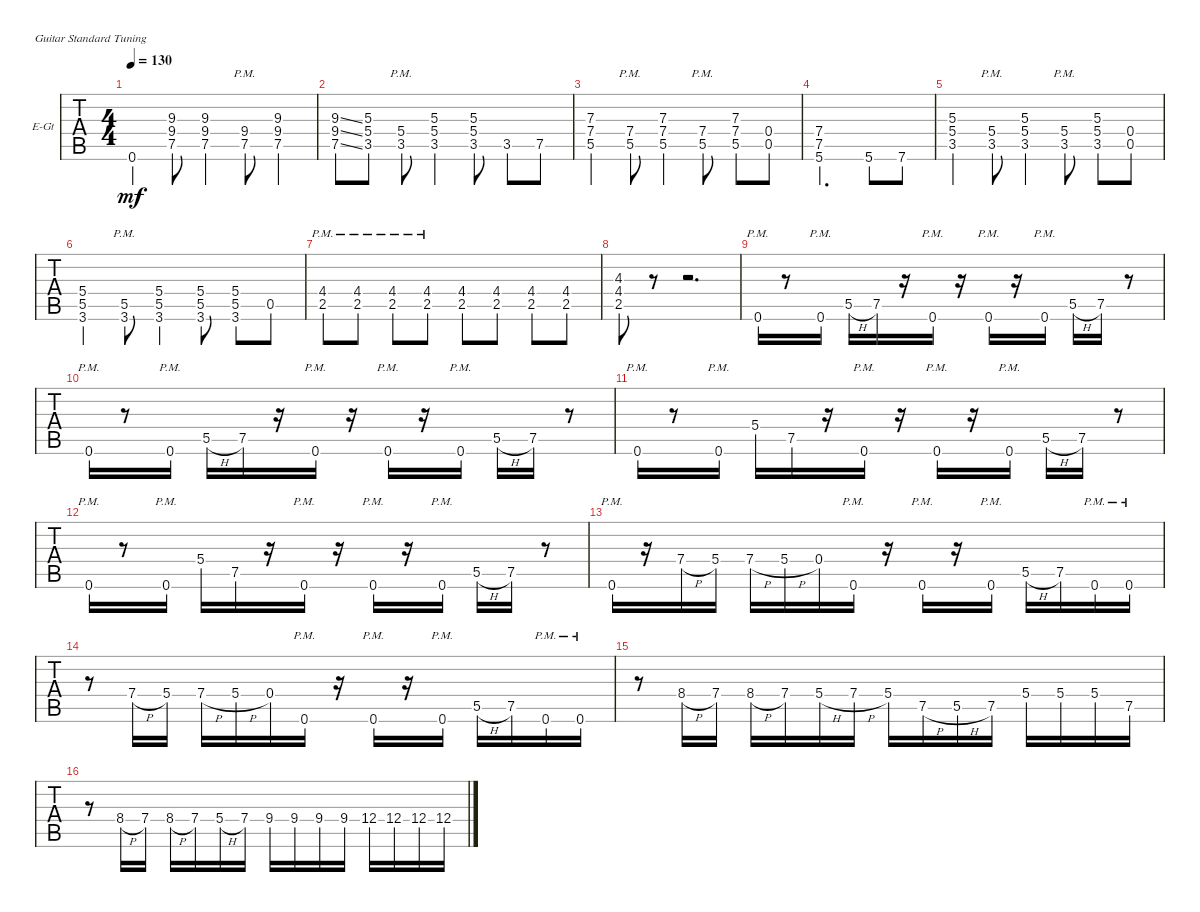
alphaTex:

\defaultSystemsLayout 4
\bracketExtendMode groupsimilarinstruments
\firstSystemTrackNameOrientation horizontal
\otherSystemsTrackNameOrientation horizontal
\track ("Matthew" "E-Gt") {instrument distortionguitar}
\staff {tabs}
\tuning (E4 B3 G3 D3 A2 E2)
\ts (4 4)
\tempo 130
\clef g2
\ks c
0.6.4{dy mf} (7.5 9.4 9.3).8 (7.5 9.4 9.3).4 (7.5{pm} 9.4{pm}).8 (7.5 9.4 9.3).4 |
(7.5{ss} 9.4{ss} 9.3{ss}).8 (3.5 5.4 5.3).8 (3.5{pm} 5.4{pm}).8 (3.5 5.4 5.3).4 (3.5 5.4 5.3).8 3.5.8 7.5.8 |
(5.5 7.4 7.3).4 (5.5{pm} 7.4{pm}).8 (5.5 7.4 7.3).4 (5.5{pm} 7.4{pm}).8 (5.5 7.4 7.3).8 (0.5 0.4).8 |
(5.6 7.5 7.4).2{d} 5.6.8 7.6.8 |
(3.5 5.4 5.3).4 (3.5{pm} 5.4{pm}).8 (3.5 5.4 5.3).4 (3.5{pm} 5.4{pm}).8 (3.5 5.4 5.3).8 (0.5 0.4).8 |
(3.6 5.5 5.4).4 (3.6{pm} 5.5{pm}).8 (3.6 5.5 5.4).4 (3.6 5.5 5.4).8 (3.6 5.5 5.4).8 0.5.8 |
(2.5{pm} 4.4{pm}).8 (2.5{pm} 4.4{pm}).8 (2.5{pm} 4.4{pm}).8 (2.5{pm} 4.4{pm}).8 (2.5 4.4).8 (2.5 4.4).8 (2.5 4.4).8 (4.4 2.5).8 |
(2.5 4.4 4.3).8 r.8 r.2{d} |
0.6{pm}.16 r.8 0.6{pm}.16 5.5{h}.16 7.5.16 r.16 0.6{pm}.16 r.16 0.6{pm}.16 r.16 0.6{pm}.16 5.5{h}.16 7.5.16 r.8 |
0.6{pm}.16 r.8 0.6{pm}.16 5.5{h}.16 7.5.16 r.16 0.6{pm}.16 r.16 0.6{pm}.16 r.16 0.6{pm}.16 5.5{h}.16 7.5.16 r.8 |
0.6{pm}.16 r.8 0.6{pm}.16 5.4.16 7.5.16 r.16 0.6{pm}.16 r.16 0.6{pm}.16 r.16 0.6{pm}.16 5.5{h}.16 7.5.16 r.8 |
0.6{pm}.16 r.8 0.6{pm}.16 5.4.16 7.5.16 r.16 0.6{pm}.16 r.16 0.6{pm}.16 r.16 0.6{pm}.16 5.5{h}.16 7.5.16 r.8 |
0.6{pm}.16 r.16 7.4{h}.16 5.4.16 7.4{h}.16 5.4{h}.16 0.4.16 0.6{pm}.16 r.16 0.6{pm}.16 r.16 0.6{pm}.16 5.5{h}.16 7.5.16 0.6{pm}.16 0.6{pm}.16 |
r.8 7.4{h}.16 5.4.16 7.4{h}.16 5.4{h}.16 0.4.16 0.6{pm}.16 r.16 0.6{pm}.16 r.16 0.6{pm}.16 5.5{h}.16 7.5.16 0.6{pm}.16 0.6{pm}.16 |
r.8 8.4{h}.16 7.4.16 8.4{h}.16 7.4.16 5.4{h}.16 7.4{h}.16 5.4.16 7.5{h}.16 5.5{h}.16 7.5.16 5.4.16 5.4.16 5.4.16 7.5.16 |
r.8 8.4{h}.16 7.4.16 8.4{h}.16 7.4.16 5.4{h}.16 7.4.16 9.4.16 9.4.16 9.4.16 9.4.16 12.4.16 12.4.16 12.4.16 12.4.16
